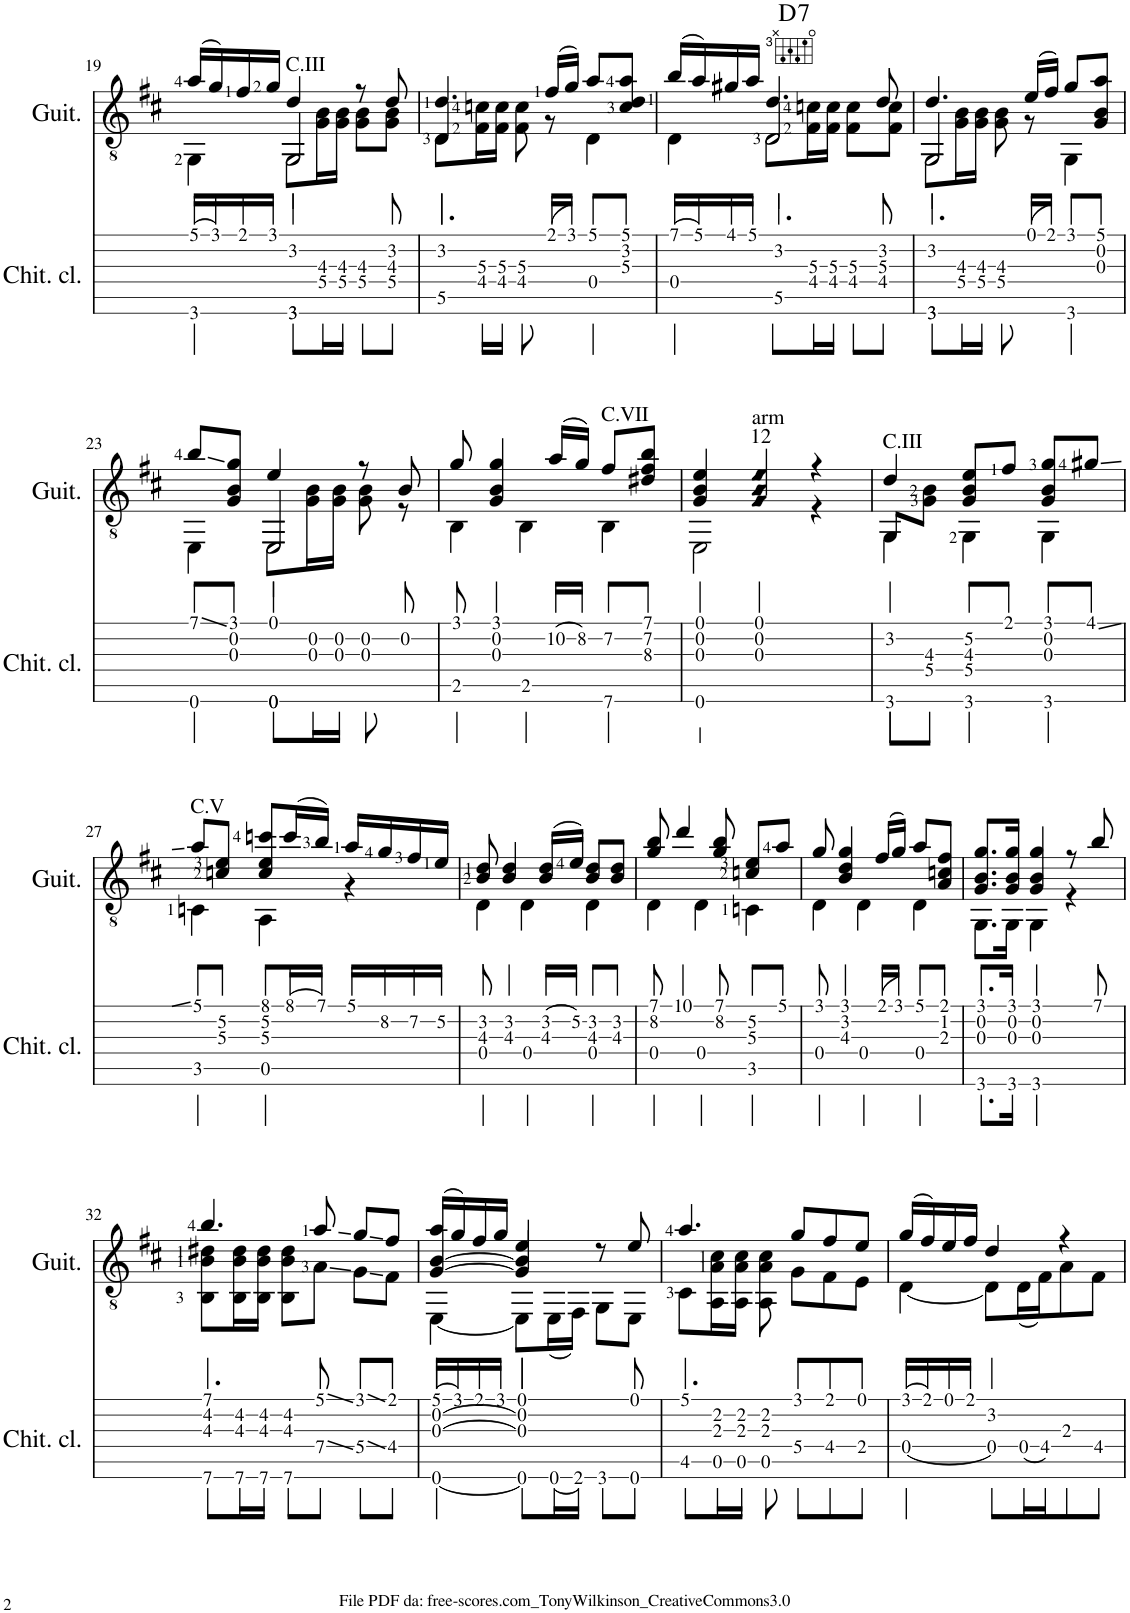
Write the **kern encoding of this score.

**kern	**kern	**harte
*part2	*part1	*part1
*staff2	*staff1	*
*I"Chitarra classica	*I"Guitar	*
*I'Chit. cl.	*I'Guit.	*
!!LO:PB:g=z
*	*clefGv2	*
*k[f#c#]	*k[f#c#]	*
*M3/4	*M3/4	*
=19	=19	=19
*^	*^	*
*	*^	*	*^	*
(16a/LL	4GG\	4ryy	(16a/LL	4GG\	4ryy	.
16g/)	.	.	16g/)	.	.	.
16f#/	.	.	16f#/	.	.	.
16g/JJ	.	.	16g/JJ	.	.	.
!	!	!	!LO:TX:a:t=C.III	!	!	!
!	!LO:N:head=open	!	!	!LO:N:head=open	!	!
4d/	8GG\L	2GG/	4d/	8GG\L	2GG/	.
.	16G\ 16B\L	.	.	16G\ 16B\L	.	.
.	16G\ 16B\JJ	.	.	16G\ 16B\JJ	.	.
8r	8G\ 8B\L	.	8r	8G\ 8B\L	.	.
8d/	8G\ 8B\J	.	8d/	8G\ 8B\J	.	.
=20	=20	=20	=20	=20	=20	=20
4.d/	8r	4D/	4.d/	8D\L	4D/	.
.	16F#\ 16cn\LL	.	.	16F#\ 16cn\L	.	.
.	16F#\ 16c\JJ	.	.	16F#\ 16c\JJ	.	.
.	8F#\ 8c\	2ryy	.	8F#\ 8c\	2ryy	.
(16f#/LL	8r	.	(16f#/LL	8r	.	.
16g/JJ)	.	.	16g/JJ)	.	.	.
8a/L	4D\	.	8a/L	4D\	.	.
8c/ 8d/ 8a/J	.	.	8c/ 8d/ 8a/J	.	.	.
=21	=21	=21	=21	=21	=21	=21
(16b/LL	4D\	4ryy	(16b/LL	4D\	4ryy	.
16a/)	.	.	16a/)	.	.	.
16g#X/	.	.	16g#X/	.	.	.
16a/JJ	.	.	16a/JJ	.	.	.
!	!LO:N:head=open	!	!	!LO:N:head=open	!	!LO:H:kt=7
4.d/	8D\L	2D/	4.d/	8D\L	2D/	D:7
.	16F#\ 16cn\L	.	.	16F#\ 16cn\L	.	.
.	16F#\ 16c\JJ	.	.	16F#\ 16c\JJ	.	.
.	8F#\ 8c\L	.	.	8F#\ 8c\L	.	.
8d/	8F#\ 8c\J	.	8d/	8F#\ 8c\J	.	.
=22	=22	=22	=22	=22	=22	=22
!	!LO:N:head=open	!	!	!LO:N:head=open	!	!
4.d/	8GG\L	2GG/	4.d/	8GG\L	2GG/	.
.	16G\ 16B\L	.	.	16G\ 16B\L	.	.
.	16G\ 16B\JJ	.	.	16G\ 16B\JJ	.	.
.	8G\ 8B\	.	.	8G\ 8B\	.	.
(16e/LL	8r	.	(16e/LL	8r	.	.
16f#/JJ)	.	.	16f#/JJ)	.	.	.
8g/L	4GG\	4ryy	8g/L	4GG\	4ryy	.
8G/ 8B/ 8a/J	.	.	8G/ 8B/ 8a/J	.	.	.
!!LO:LB:g=z	!!	!!
=23	=23	=23	=23	=23	=23	=23
8b/L	4EE\	4ryy	8b/L	4EE\	4ryy	.
8G/ 8B/ 8g/J	.	.	8G/ 8B/ 8g/J	.	.	.
!	!LO:N:head=open	!	!	!LO:N:head=open	!	!
4e/	8EE\L	2EE/	4e/	8EE\L	2EE/	.
.	16G\ 16B\L	.	.	16G\ 16B\L	.	.
.	16G\ 16B\JJ	.	.	16G\ 16B\JJ	.	.
8r	8G\ 8B\	.	8r	8G\ 8B\	.	.
8B/	8r	.	8B/	8r	.	.
*	*v	*v	*	*	*	*
*	*	*	*v	*v	*
=24	=24	=24	=24	=24
8g/	4BB\	8g/	4BB\	.
4G/ 4B/ 4g/	.	4G/ 4B/ 4g/	.	.
.	4BB\	.	4BB\	.
(16a/LL	.	(16a/LL	.	.
16g/JJ)	.	16g/JJ)	.	.
!	!	!LO:TX:a:t=C.VII	!	!
8f#/L	4BB\	8f#/L	4BB\	.
8d#X/ 8f#/ 8b/J	.	8d#X/ 8f#/ 8b/J	.	.
=25	=25	=25	=25	=25
4G/ 4B/ 4e/	2EE\	4G/ 4B/ 4e/	2EE\	.
!	!	!LO:TX:a:t=12	!	!
!	!	!LO:TX:a:t=arm	!	!
!LO:N:n=1:head=diamond	!	!	!	!
!LO:N:n=2:head=diamond	!	!	!	!
!LO:N:n=3:head=diamond	!	!LO:N:n=1:head=diamond	!	!
!	!	!LO:N:n=2:head=diamond	!	!
!	!	!LO:N:n=3:head=diamond	!	!
4G/ 4B/ 4e/	.	4G/ 4B/ 4e/	.	.
4r	4r	4r	4r	.
=26	=26	=26	=26	=26
*	*^	*	*^	*
!	!	!	!LO:TX:a:t=C.III	!	!	!
4d/	8GG\L	4GG\	4d/	8GG/L	4GG\	.
.	8G\ 8B\J	.	.	8G\ 8B\J	.	.
8G/ 8B/ 8e/L	4GG\	2ryy	8G/ 8B/ 8e/L	4GG\	2ryy	.
8f#/J	.	.	8f#/J	.	.	.
8G/ 8B/ 8g/L	4GG\	.	8G/ 8B/ 8g/L	4GG\	.	.
8g#X/J	.	.	8g#X/J	.	.	.
*	*v	*v	*	*	*	*
*	*	*	*v	*v	*
!!LO:LB:g=z
=27	=27	=27	=27	=27
!	!	!LO:TX:a:t=C.V	!	!
8a/L	4Cn\	8a/L	4Cn\	.
8cn/ 8e/J	.	8cn/ 8e/J	.	.
8c/ 8e/ 8ccn/L	4AA\	8c/ 8e/ 8ccn/L	4AA\	.
(16cc/L	.	(16cc/L	.	.
16b/JJ)	.	16b/JJ)	.	.
16a/LL	4r	16a/LL	4r	.
16g/	.	16g/	.	.
16f#/	.	16f#/	.	.
16e/JJ	.	16e/JJ	.	.
=28	=28	=28	=28	=28
8B/ 8d/	4D\	8B/ 8d/	4D\	.
4B/ 4d/	.	4B/ 4d/	.	.
.	4D\	.	4D\	.
(16B/ 16d/LL	.	(16B/ 16d/LL	.	.
16e/JJ)	.	16e/JJ)	.	.
8B/ 8d/L	4D\	8B/ 8d/L	4D\	.
8B/ 8d/J	.	8B/ 8d/J	.	.
=29	=29	=29	=29	=29
8g/ 8b/	4D\	8g/ 8b/	4D\	.
4dd/	.	4dd/	.	.
.	4D\	.	4D\	.
8g/ 8b/	.	8g/ 8b/	.	.
8cn/ 8e/L	4Cn\	8cn/ 8e/L	4Cn\	.
8a/J	.	8a/J	.	.
=30	=30	=30	=30	=30
8g/	4D\	8g/	4D\	.
4B/ 4d/ 4g/	.	4B/ 4d/ 4g/	.	.
.	4D\	.	4D\	.
(16f#/LL	.	(16f#/LL	.	.
16g/JJ)	.	16g/JJ)	.	.
8a/L	4D\	8a/L	4D\	.
8A/ 8cn/ 8f#/J	.	8A/ 8cn/ 8f#/J	.	.
=31	=31	=31	=31	=31
8.G/ 8.B/ 8.g/L	8.GG\L	8.G/ 8.B/ 8.g/L	8.GG\L	.
16G/ 16B/ 16g/Jk	16GG\Jk	16G/ 16B/ 16g/Jk	16GG\Jk	.
4G/ 4B/ 4g/	4GG\	4G/ 4B/ 4g/	4GG\	.
8r	4r	8r	4r	.
8b/	.	8b/	.	.
!!LO:LB:g=z	!!
=32	=32	=32	=32	=32
4.b/	8BB\ 8B\ 8d#X\L	4.b/	8BB\ 8B\ 8d#X\L	.
.	16BB\ 16B\ 16d#\L	.	16BB\ 16B\ 16d#\L	.
.	16BB\ 16B\ 16d#\JJ	.	16BB\ 16B\ 16d#\JJ	.
.	8BB\ 8B\ 8d#\L	.	8BB\ 8B\ 8d#\L	.
8a/	8A\J	8a/	8A\J	.
8g/L	8G\L	8g/L	8G\L	.
8f#/J	8F#\J	8f#/J	8F#\J	.
=33	=33	=33	=33	=33
*	*^	*	*^	*
(16a/LL	[4EE\	[4G/ [4B/	(16a/LL	[4EE\	[4G/ [4B/	.
16g/)	.	.	16g/)	.	.	.
16f#/	.	.	16f#/	.	.	.
16g/JJ	.	.	16g/JJ	.	.	.
4e/	8EE\L]	4G/] 4B/]	4e/	8EE\L]	4G/] 4B/]	.
.	(16EE\L	.	.	(16EE\L	.	.
.	16FF#\JJ)	.	.	16FF#\JJ)	.	.
8r	8GG\L	4ryy	8r	8GG\L	4ryy	.
8e/	8EE\J	.	8e/	8EE\J	.	.
*	*v	*v	*	*	*	*
*	*	*	*v	*v	*
=34	=34	=34	=34	=34
4.a/	8C#\L	4.a/	8C#\L	.
.	16AA\ 16A\ 16c#\L	.	16AA\ 16A\ 16c#\L	.
.	16AA\ 16A\ 16c#\JJ	.	16AA\ 16A\ 16c#\JJ	.
.	8AA\ 8A\ 8c#\	.	8AA\ 8A\ 8c#\	.
8g/L	8G\L	8g/L	8G\L	.
8f#/	8F#\	8f#/	8F#\	.
8e/J	8E\J	8e/J	8E\J	.
=35	=35	=35	=35	=35
(16g/LL	[4D\	(16g/LL	[4D\	.
16f#/)	.	16f#/)	.	.
16e/	.	16e/	.	.
16f#/JJ	.	16f#/JJ	.	.
4d/	8D\L]	4d/	8D\L]	.
.	(16D\L	.	(16D\L	.
.	16F#\J)	.	16F#\J)	.
4r	8A\	4r	8A\	.
.	8F#\J	.	8F#\J	.
*v	*v	*	*	*
*	*v	*v	*
=	=	=
*-	*-	*-
